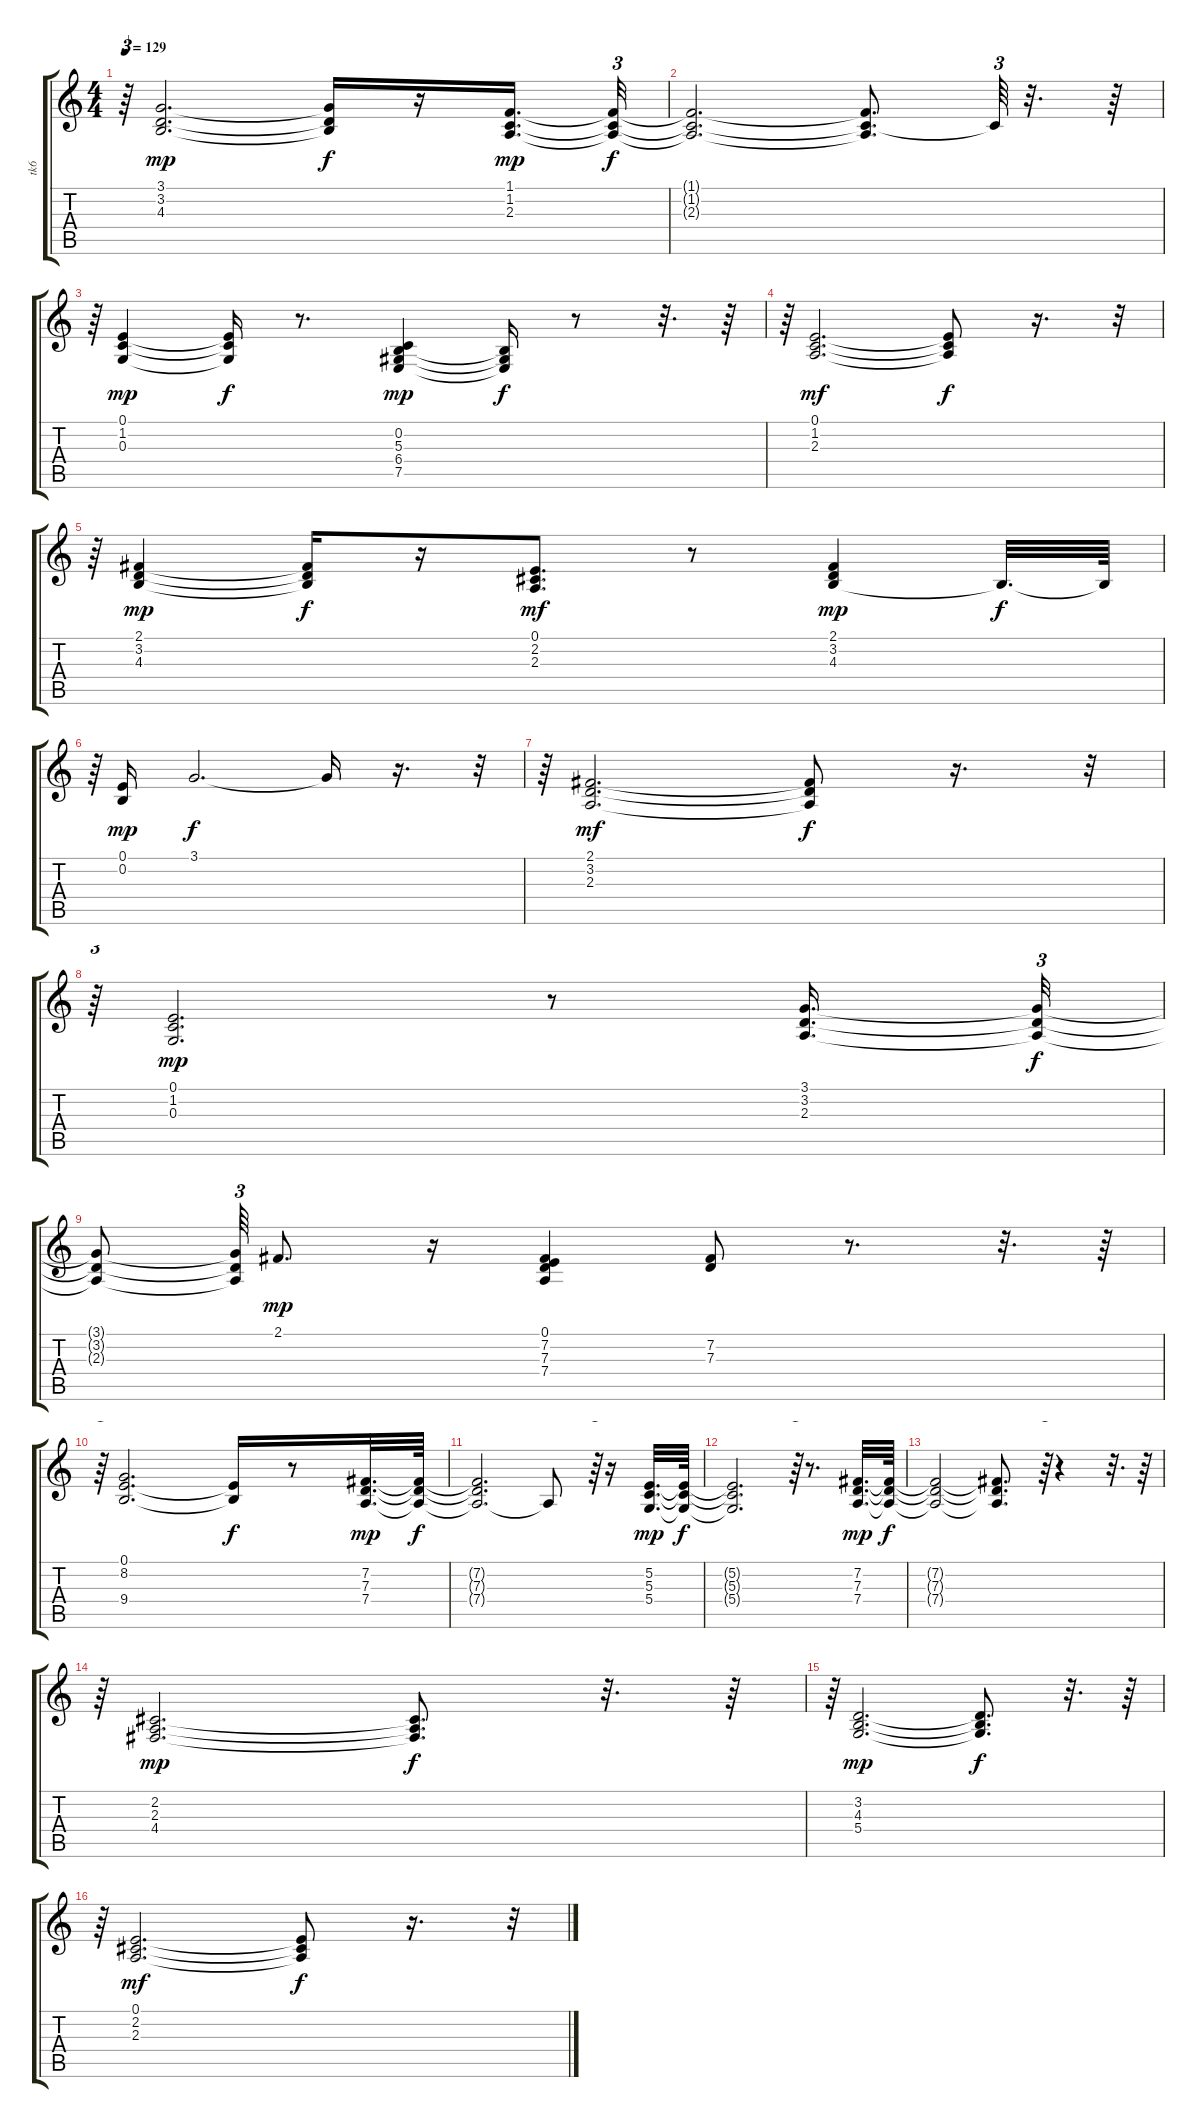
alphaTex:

\track ("tk6" "tk6") {instrument fx4atmosphere}
\staff {score tabs}
\tuning (E4 B3 G3 D3 A2 E2) {hide}
\ts (4 4)
\tempo 129
\clef g2
\ks c
r.64{tu (3 2) dy f} (3.1 3.2 4.3).2{d dy mp} (3.1{t} 3.2{t} 4.3{t}).16{dy f} r.16 (1.1 1.2 2.3).16{d dy mp} (1.1{t} 1.2{t} 2.3{t}).32{tu (3 2) dy f} |
(1.1{t} 1.2{t} 2.3{t}).2{d} (1.1{t} 1.2{t} 2.3{t}).8{d} 1.2{t}.64{tu (3 2)} r.32{d} r.64 |
r.64{tu (3 2)} (0.1 1.2 0.3).4{dy mp} (0.1{t} 1.2{t} 0.3{t}).16{dy f} r.8{d} (0.2 5.3 6.4 7.5).4{dy mp} (0.2{t} 6.4{t} 7.5{t}).16{dy f} r.8 r.32{d} r.64 |
r.64{tu (3 2)} (0.1 1.2 2.3).2{d dy mf} (0.1{t} 1.2{t} 2.3{t}).8{dy f} r.16{d} r.32{tu (3 2)} |
r.64{tu (3 2)} (2.1 3.2 4.3).4{dy mp} (2.1{t} 3.2{t} 4.3{t}).16{dy f} r.16 (0.1 2.2 2.3).8{d dy mf} r.8 (2.1 3.2 4.3).4{dy mp} 4.3{t}.32{d dy f} 4.3{t}.64 |
r.64{tu (3 2)} (0.1 0.2).16{dy mp} 3.1.2{d dy f} 3.1{t}.16 r.16{d} r.32{tu (3 2)} |
r.64{tu (3 2)} (2.1 3.2 2.3).2{d dy mf} (2.1{t} 3.2{t} 2.3{t}).8{dy f} r.16{d} r.32{tu (3 2)} |
r.64{tu (3 2)} (0.1 1.2 0.3).2{d dy mp} r.8 (3.1 3.2 2.3).16{d} (3.1{t} 3.2{t} 2.3{t}).32{tu (3 2) dy f} |
(3.1{t} 3.2{t} 2.3{t}).8 (3.1{t} 3.2{t} 2.3{t}).64{tu (3 2)} 2.1.8{d dy mp} r.16 (0.1 7.2 7.3 7.4).4 (7.2 7.3).8 r.8{d} r.32{d} r.64 |
r.64{tu (3 2)} (0.1 8.2 9.4).2{d} (0.1{t} 9.4{t}).16{dy f} r.8 (7.2 7.3 7.4).32{d dy mp} (7.2{t} 7.3{t} 7.4{t}).64{dy f} |
(7.2{t} 7.3{t} 7.4{t}).2{d} 7.4{t}.8 r.64{tu (3 2)} r.16 (5.2 5.3 5.4).32{d dy mp} (5.2{t} 5.3{t} 5.4{t}).64{dy f} |
(5.2{t} 5.3{t} 5.4{t}).2{d} r.64{tu (3 2)} r.8{d} (7.2 7.3 7.4).32{d dy mp} (7.2{t} 7.3{t} 7.4{t}).64{dy f} |
(7.2{t} 7.3{t} 7.4{t}).2 (7.2{t} 7.3{t} 7.4{t}).8{d} r.64{tu (3 2)} r.4 r.32{d} r.64 |
r.64{tu (3 2)} (2.2 2.3 4.4).2{d dy mp} (2.2{t} 2.3{t} 4.4{t}).8{d dy f} r.32{d} r.64 |
r.64{tu (3 2)} (3.2 4.3 5.4).2{d dy mp} (3.2{t} 4.3{t} 5.4{t}).8{d dy f} r.32{d} r.64 |
r.64{tu (3 2)} (0.1 2.2 2.3).2{d dy mf} (0.1{t} 2.2{t} 2.3{t}).8{dy f} r.16{d} r.32{tu (3 2)}
